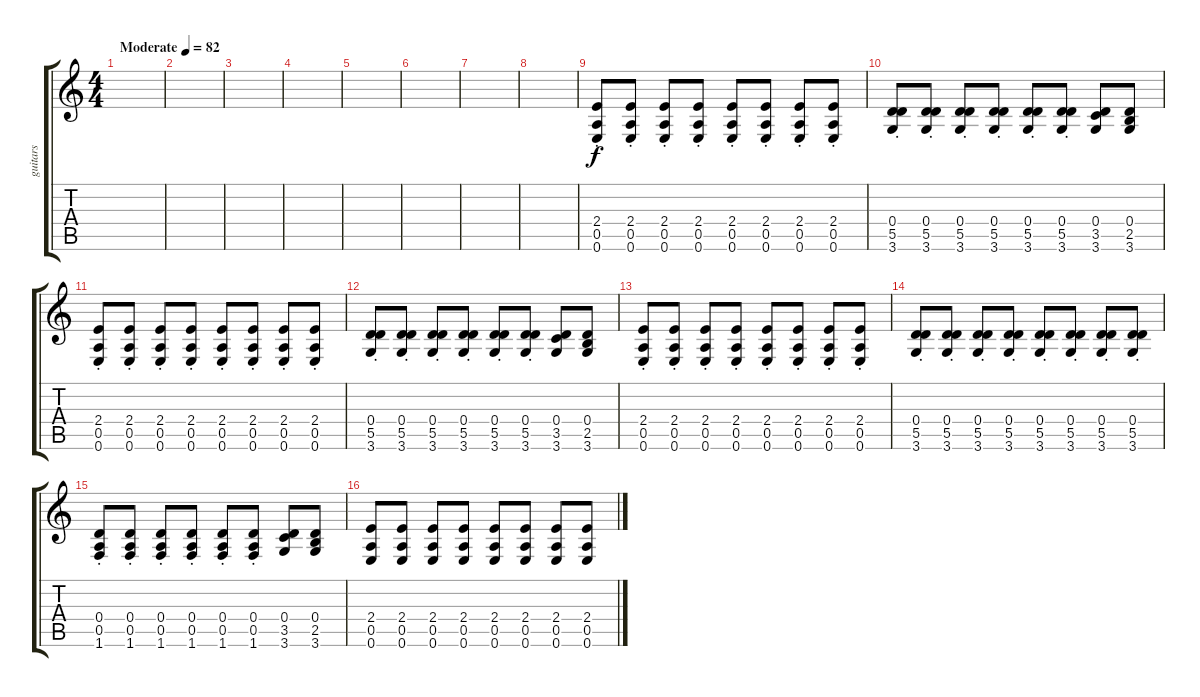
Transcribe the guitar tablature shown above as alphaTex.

\track ("guitars" "guitars") {instrument overdrivenguitar}
\staff {score tabs}
\tuning (E4 B3 G3 D3 A2 E2) {hide}
\ts (4 4)
\tempo (82 "Moderate")
\clef g2
\ks c
|
|
|
|
|
|
|
|
(2.4{st} 0.5{st} 0.6{st}).8 (2.4{st} 0.5{st} 0.6{st}).8 (2.4{st} 0.5{st} 0.6{st}).8 (2.4{st} 0.5{st} 0.6{st}).8 (2.4{st} 0.5{st} 0.6{st}).8 (2.4{st} 0.5{st} 0.6{st}).8 (2.4{st} 0.5{st} 0.6{st}).8 (2.4{st} 0.5{st} 0.6{st}).8 |
(0.4{st} 5.5{st} 3.6{st}).8 (0.4{st} 5.5{st} 3.6{st}).8 (0.4{st} 5.5{st} 3.6{st}).8 (0.4{st} 5.5{st} 3.6{st}).8 (0.4{st} 5.5{st} 3.6{st}).8 (0.4{st} 5.5{st} 3.6{st}).8 (0.4 3.5 3.6).8 (0.4 2.5 3.6).8 |
(2.4{st} 0.5{st} 0.6{st}).8 (2.4{st} 0.5{st} 0.6{st}).8 (2.4{st} 0.5{st} 0.6{st}).8 (2.4{st} 0.5{st} 0.6{st}).8 (2.4{st} 0.5{st} 0.6{st}).8 (2.4{st} 0.5{st} 0.6{st}).8 (2.4{st} 0.5{st} 0.6{st}).8 (2.4{st} 0.5{st} 0.6{st}).8 |
(0.4{st} 5.5{st} 3.6{st}).8 (0.4{st} 5.5{st} 3.6{st}).8 (0.4{st} 5.5{st} 3.6{st}).8 (0.4{st} 5.5{st} 3.6{st}).8 (0.4{st} 5.5{st} 3.6{st}).8 (0.4{st} 5.5{st} 3.6{st}).8 (0.4 3.5 3.6).8 (0.4 2.5 3.6).8 |
(2.4{st} 0.5{st} 0.6{st}).8 (2.4{st} 0.5{st} 0.6{st}).8 (2.4{st} 0.5{st} 0.6{st}).8 (2.4{st} 0.5{st} 0.6{st}).8 (2.4{st} 0.5{st} 0.6{st}).8 (2.4{st} 0.5{st} 0.6{st}).8 (2.4{st} 0.5{st} 0.6{st}).8 (2.4{st} 0.5{st} 0.6{st}).8 |
(0.4{st} 5.5{st} 3.6{st}).8 (0.4{st} 5.5{st} 3.6{st}).8 (0.4{st} 5.5{st} 3.6{st}).8 (0.4{st} 5.5{st} 3.6{st}).8 (0.4{st} 5.5{st} 3.6{st}).8 (0.4{st} 5.5{st} 3.6{st}).8 (0.4{st} 5.5{st} 3.6{st}).8 (0.4{st} 5.5{st} 3.6{st}).8 |
(0.4{st} 0.5{st} 1.6{st}).8 (0.4{st} 0.5{st} 1.6{st}).8 (0.4{st} 0.5{st} 1.6{st}).8 (0.4{st} 0.5{st} 1.6{st}).8 (0.4{st} 0.5{st} 1.6{st}).8 (0.4{st} 0.5{st} 1.6{st}).8 (0.4 3.5 3.6).8 (0.4 2.5 3.6).8 |
(2.4 0.5 0.6).8 (2.4 0.5 0.6).8 (2.4 0.5 0.6).8 (2.4 0.5 0.6).8 (2.4 0.5 0.6).8 (2.4 0.5 0.6).8 (2.4 0.5 0.6).8 (2.4 0.5 0.6).8
